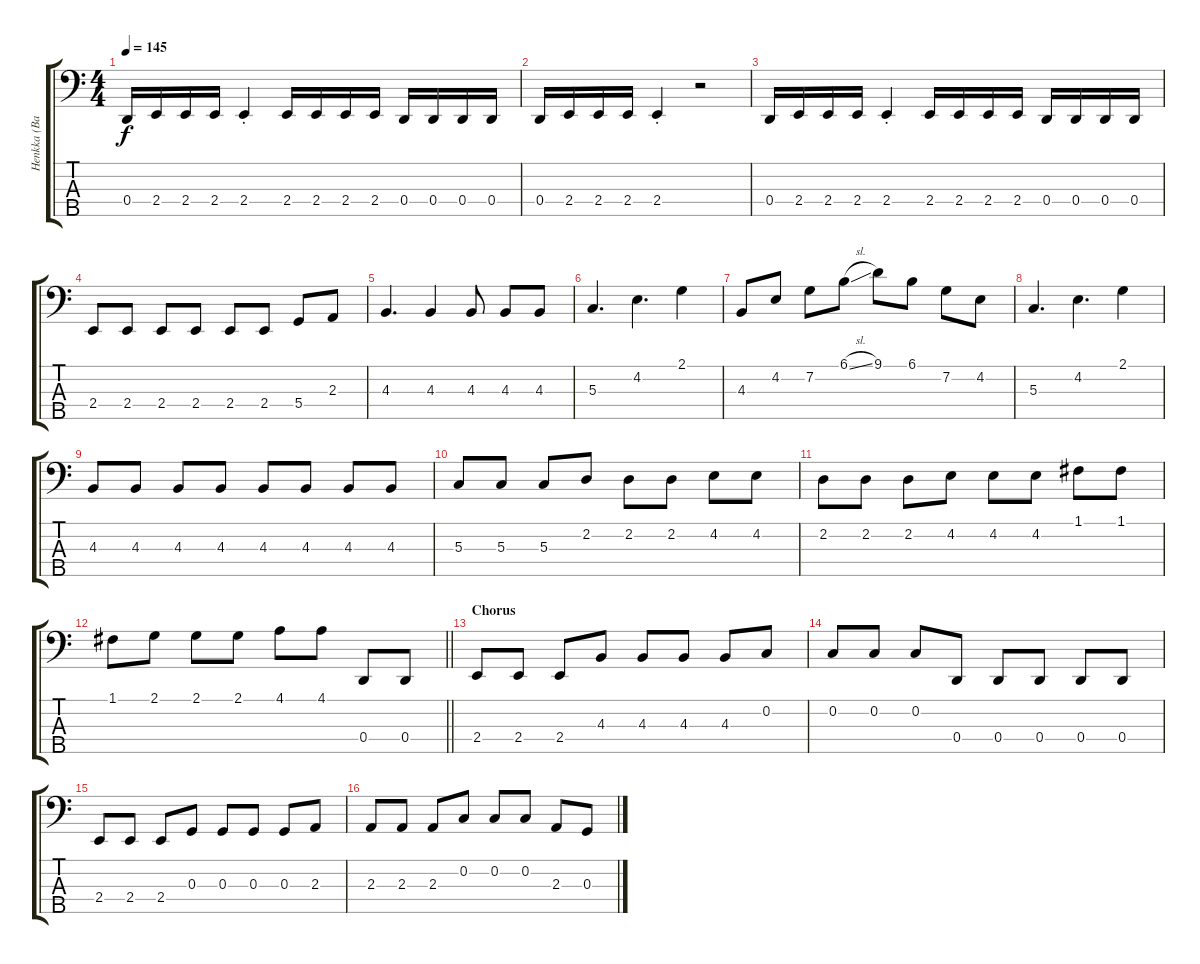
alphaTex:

\track ("Henkka (Bass)" "Henkka (Ba") {instrument electricbasspick}
\staff {score tabs}
\tuning (F2 C2 G1 D1 A0) {hide}
\ts (4 4)
\tempo 145
\clef f4
\ks c
0.4.16{dy f} 2.4.16 2.4.16 2.4.16 2.4{st}.4 2.4.16 2.4.16 2.4.16 2.4.16 0.4.16 0.4.16 0.4.16 0.4.16 |
0.4.16 2.4.16 2.4.16 2.4.16 2.4{st}.4 r.2 |
0.4.16 2.4.16 2.4.16 2.4.16 2.4{st}.4 2.4.16 2.4.16 2.4.16 2.4.16 0.4.16 0.4.16 0.4.16 0.4.16 |
2.4.8 2.4.8 2.4.8 2.4.8 2.4.8 2.4.8 5.4.8 2.3.8 |
4.3.4{d} 4.3.4 4.3.8 4.3.8 4.3.8 |
5.3.4{d} 4.2.4{d} 2.1.4 |
4.3.8 4.2.8 7.2.8 6.1{sl}.8 9.1.8 6.1.8 7.2.8 4.2.8 |
5.3.4{d} 4.2.4{d} 2.1.4 |
4.3.8 4.3.8 4.3.8 4.3.8 4.3.8 4.3.8 4.3.8 4.3.8 |
5.3.8 5.3.8 5.3.8 2.2.8 2.2.8 2.2.8 4.2.8 4.2.8 |
2.2.8 2.2.8 2.2.8 4.2.8 4.2.8 4.2.8 1.1.8 1.1.8 |
\barLineRight lightlight
1.1.8 2.1.8 2.1.8 2.1.8 4.1.8 4.1.8 0.4.8 0.4.8 |
\section ("" "Chorus")
2.4.8{volume 16 balance 8 instrument electricbasspick} 2.4.8 2.4.8 4.3.8 4.3.8 4.3.8 4.3.8 0.2.8 |
0.2.8 0.2.8 0.2.8 0.4.8 0.4.8 0.4.8 0.4.8 0.4.8 |
2.4.8 2.4.8 2.4.8 0.3.8 0.3.8 0.3.8 0.3.8 2.3.8 |
2.3.8 2.3.8 2.3.8 0.2.8 0.2.8 0.2.8 2.3.8 0.3.8
